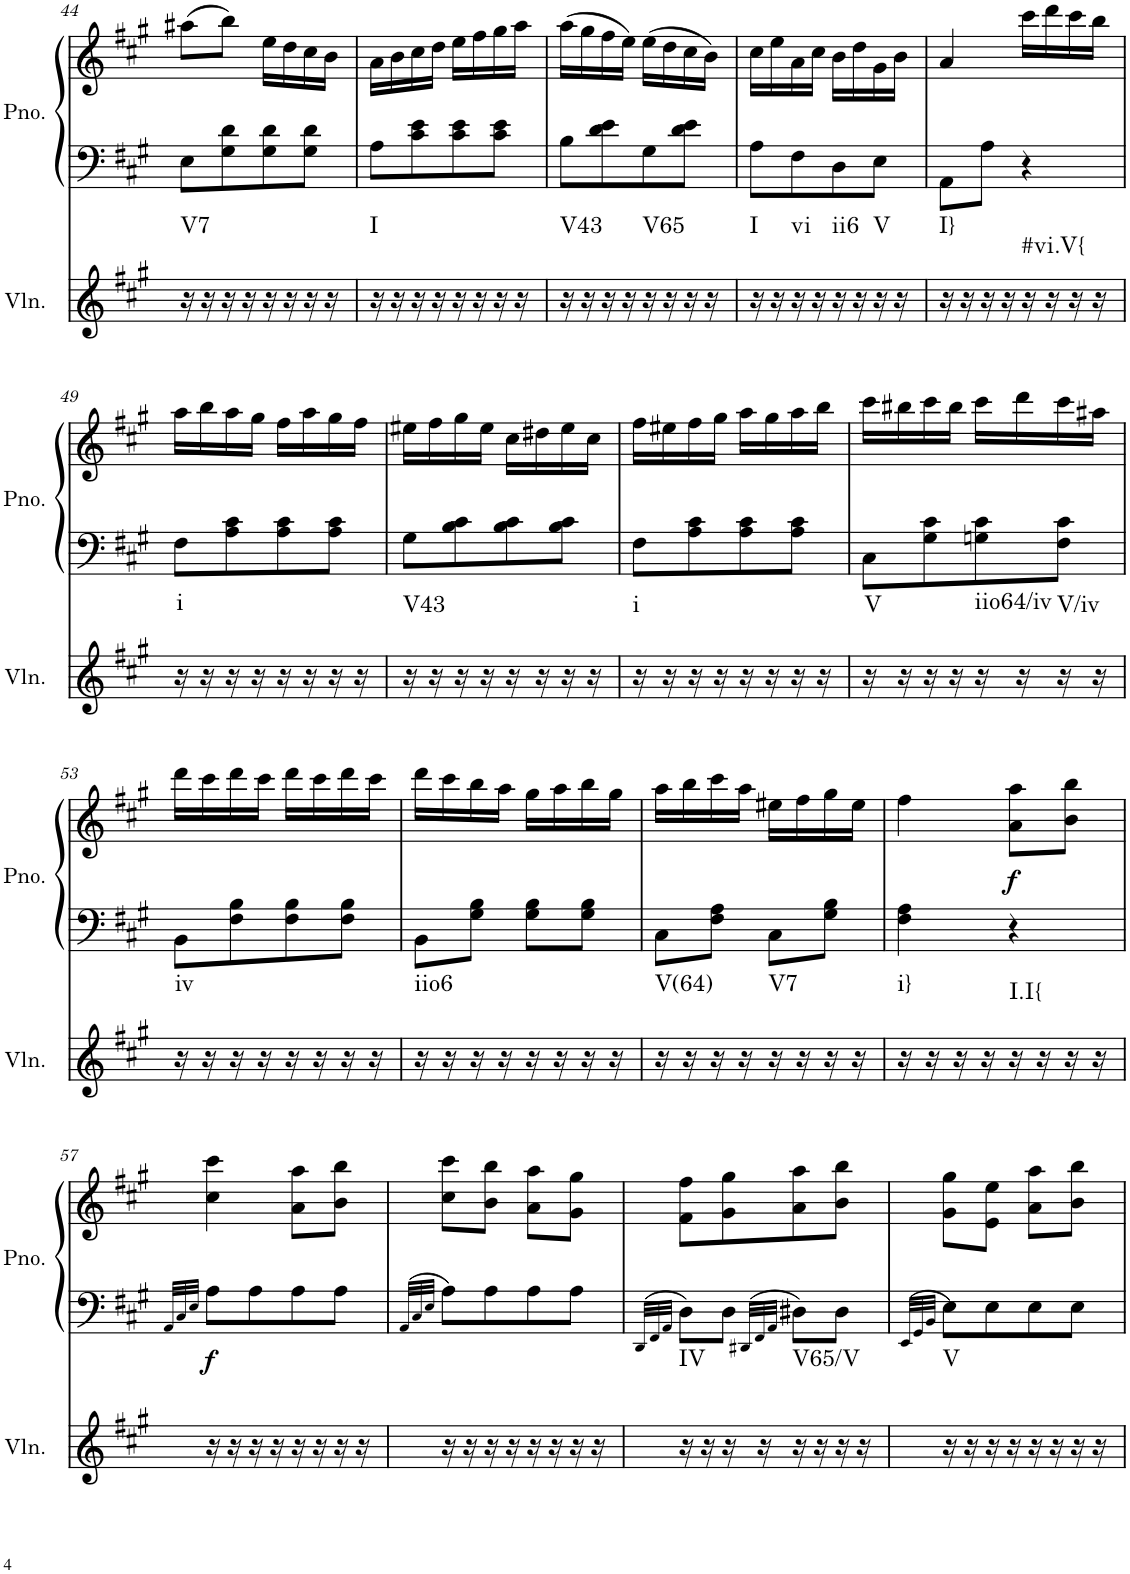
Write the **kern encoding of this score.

**kern	**harte	**kern	**kern	**dynam
*part2	*part2	*part1	*part1	*part1
*staff3	*	*staff2	*staff1	*staff1/2
*I"Violin	*	*I"Piano, Piano right	*	*
*I'Vln.	*	*I'Pno.	*	*
!!LO:PB:g=z
*clefG2	*	*clefF4	*clefG2	*
*k[f#c#g#]	*	*k[f#c#g#]	*k[f#c#g#]	*
*M2/4	*	*M2/4	*M2/4	*
=44	=44	=44	=44	=44
!	!LO:H:kt=V7	!	!	!
16r	N	8E\L	(8aa#X\L	.
16r	.	.	.	.
16r	.	8G#\ 8d\	8bb\J)	.
16r	.	.	.	.
16r	.	8G#\ 8d\	16ee\LL	.
16r	.	.	16dd\	.
16r	.	8G#\ 8d\J	16cc#\	.
16r	.	.	16b\JJ	.
=45	=45	=45	=45	=45
!	!LO:H:kt=I	!	!	!
16r	N	8A\L	16a\LL	.
16r	.	.	16b\	.
16r	.	8c#\ 8e\	16cc#\	.
16r	.	.	16dd\JJ	.
16r	.	8c#\ 8e\	16ee\LL	.
16r	.	.	16ff#\	.
16r	.	8c#\ 8e\J	16gg#\	.
16r	.	.	16aa\JJ	.
=46	=46	=46	=46	=46
!	!LO:H:kt=V43	!	!	!
16r	N	8B\L	(16aa\LL	.
16r	.	.	16gg#\	.
16r	.	8d\ 8e\	16ff#\	.
16r	.	.	16ee\JJ)	.
!	!LO:H:kt=V65	!	!	!
16r	N	8G#\	(16ee\LL	.
16r	.	.	16dd\	.
16r	.	8d\ 8e\J	16cc#\	.
16r	.	.	16b\JJ)	.
=47	=47	=47	=47	=47
!	!LO:H:kt=I	!	!	!
16r	N	8A\L	16cc#\LL	.
16r	.	.	16ee\	.
!	!LO:H:kt=vi	!	!	!
16r	N	8F#\	16a\	.
16r	.	.	16cc#\JJ	.
!	!LO:H:kt=ii6	!	!	!
16r	N	8D\	16b\LL	.
16r	.	.	16dd\	.
!	!LO:H:kt=V	!	!	!
16r	N	8E\J	16g#\	.
16r	.	.	16b\JJ	.
=48	=48	=48	=48	=48
!	!LO:H:kt=I}	!	!	!
16r	N	8AA\L	4a/	.
16r	.	.	.	.
16r	.	8A\J	.	.
16r	.	.	.	.
!	!LO:H:kt=#vi.V{	!	!	!
16r	N	4r	16ccc#\LL	.
16r	.	.	16ddd\	.
16r	.	.	16ccc#\	.
16r	.	.	16bb\JJ	.
!!LO:LB:g=z
=49	=49	=49	=49	=49
!	!LO:H:kt=i	!	!	!
16r	N	8F#\L	16aa\LL	.
16r	.	.	16bb\	.
16r	.	8A\ 8c#\	16aa\	.
16r	.	.	16gg#\JJ	.
16r	.	8A\ 8c#\	16ff#\LL	.
16r	.	.	16aa\	.
16r	.	8A\ 8c#\J	16gg#\	.
16r	.	.	16ff#\JJ	.
=50	=50	=50	=50	=50
!	!LO:H:kt=V43	!	!	!
16r	N	8G#\L	16ee#X\LL	.
16r	.	.	16ff#\	.
16r	.	8B\ 8c#\	16gg#\	.
16r	.	.	16ee#\JJ	.
16r	.	8B\ 8c#\	16cc#\LL	.
16r	.	.	16dd#X\	.
16r	.	8B\ 8c#\J	16ee#\	.
16r	.	.	16cc#\JJ	.
=51	=51	=51	=51	=51
!	!LO:H:kt=i	!	!	!
16r	N	8F#\L	16ff#\LL	.
16r	.	.	16ee#X\	.
16r	.	8A\ 8c#\	16ff#\	.
16r	.	.	16gg#\JJ	.
16r	.	8A\ 8c#\	16aa\LL	.
16r	.	.	16gg#\	.
16r	.	8A\ 8c#\J	16aa\	.
16r	.	.	16bb\JJ	.
=52	=52	=52	=52	=52
!	!LO:H:kt=V	!	!	!
16r	N	8C#\L	16ccc#\LL	.
16r	.	.	16bb#X\	.
16r	.	8G#\ 8c#\	16ccc#\	.
16r	.	.	16bb#\JJ	.
!	!LO:H:kt=iio64/iv	!	!	!
16r	N	8Gn\ 8c#\	16ccc#\LL	.
16r	.	.	16ddd\	.
!	!LO:H:kt=V/iv	!	!	!
16r	N	8F#\ 8c#\J	16ccc#\	.
16r	.	.	16aa#X\JJ	.
!!LO:LB:g=z
=53	=53	=53	=53	=53
!	!LO:H:kt=iv	!	!	!
16r	N	8BB\L	16ddd\LL	.
16r	.	.	16ccc#\	.
16r	.	8F#\ 8B\	16ddd\	.
16r	.	.	16ccc#\JJ	.
16r	.	8F#\ 8B\	16ddd\LL	.
16r	.	.	16ccc#\	.
16r	.	8F#\ 8B\J	16ddd\	.
16r	.	.	16ccc#\JJ	.
=54	=54	=54	=54	=54
!	!LO:H:kt=iio6	!	!	!
16r	N	8BB\L	16ddd\LL	.
16r	.	.	16ccc#\	.
16r	.	8G#\ 8B\J	16bb\	.
16r	.	.	16aa\JJ	.
16r	.	8G#\ 8B\L	16gg#\LL	.
16r	.	.	16aa\	.
16r	.	8G#\ 8B\J	16bb\	.
16r	.	.	16gg#\JJ	.
=55	=55	=55	=55	=55
!	!LO:H:kt=V(64)	!	!	!
16r	N	8C#\L	16aa\LL	.
16r	.	.	16bb\	.
16r	.	8F#\ 8A\J	16ccc#\	.
16r	.	.	16aa\JJ	.
!	!LO:H:kt=V7	!	!	!
16r	N	8C#\L	16ee#X\LL	.
16r	.	.	16ff#\	.
16r	.	8G#\ 8B\J	16gg#\	.
16r	.	.	16ee#\JJ	.
=56	=56	=56	=56	=56
!	!LO:H:kt=i}	!	!	!
16r	N	4F#\ 4A\	4ff#\	.
16r	.	.	.	.
16r	.	.	.	.
16r	.	.	.	.
!	!LO:H:kt=I.I{	!	!	!LO:DY:b
16r	N	4r	8a\ 8aa\L	f
16r	.	.	.	.
16r	.	.	8b\ 8bb\J	.
16r	.	.	.	.
!!LO:LB:g=z
=57	=57	=57	=57	=57
.	.	32qAA/LLL	.	.
.	.	32qC#/	.	.
.	.	32qE/JJJ	.	.
!	!	!	!	!LO:DY:b=2
16r	.	8A\L	4cc#\ 4ccc#\	f
16r	.	.	.	.
16r	.	8A\	.	.
16r	.	.	.	.
16r	.	8A\	8a\ 8aa\L	.
16r	.	.	.	.
16r	.	8A\J	8b\ 8bb\J	.
16r	.	.	.	.
=58	=58	=58	=58	=58
.	.	32qAA/LLL	.	.
.	.	32qC#/	.	.
.	.	32qE/JJJ	.	.
16r	.	8A\L	8cc#\ 8ccc#\L	.
16r	.	.	.	.
16r	.	8A\	8b\ 8bb\J	.
16r	.	.	.	.
16r	.	8A\	8a\ 8aa\L	.
16r	.	.	.	.
16r	.	8A\J	8g#\ 8gg#\J	.
16r	.	.	.	.
=59	=59	=59	=59	=59
.	.	32qDD/LLL	.	.
.	.	32qFF#/	.	.
.	.	32qAA/JJJ	.	.
!	!LO:H:kt=IV	!	!	!
16r	N	8D\L	8f#\ 8ff#\L	.
16r	.	.	.	.
16r	.	8D\J	8g#\ 8gg#\	.
16r	.	.	.	.
.	.	32qDD#X/LLL	.	.
.	.	32qFF#/	.	.
.	.	32qAA/JJJ	.	.
!	!LO:H:kt=V65/V	!	!	!
16r	N	8D#X\L	8a\ 8aa\	.
16r	.	.	.	.
16r	.	8D#\J	8b\ 8bb\J	.
16r	.	.	.	.
=60	=60	=60	=60	=60
.	.	32qEE/LLL	.	.
.	.	32qGG#/	.	.
.	.	32qBB/JJJ	.	.
!	!LO:H:kt=V	!	!	!
16r	N	8E\L	8g#\ 8gg#\L	.
16r	.	.	.	.
16r	.	8E\	8e\ 8ee\J	.
16r	.	.	.	.
16r	.	8E\	8a\ 8aa\L	.
16r	.	.	.	.
16r	.	8E\J	8b\ 8bb\J	.
16r	.	.	.	.
=	=	=	=	=
*-	*-	*-	*-	*-
